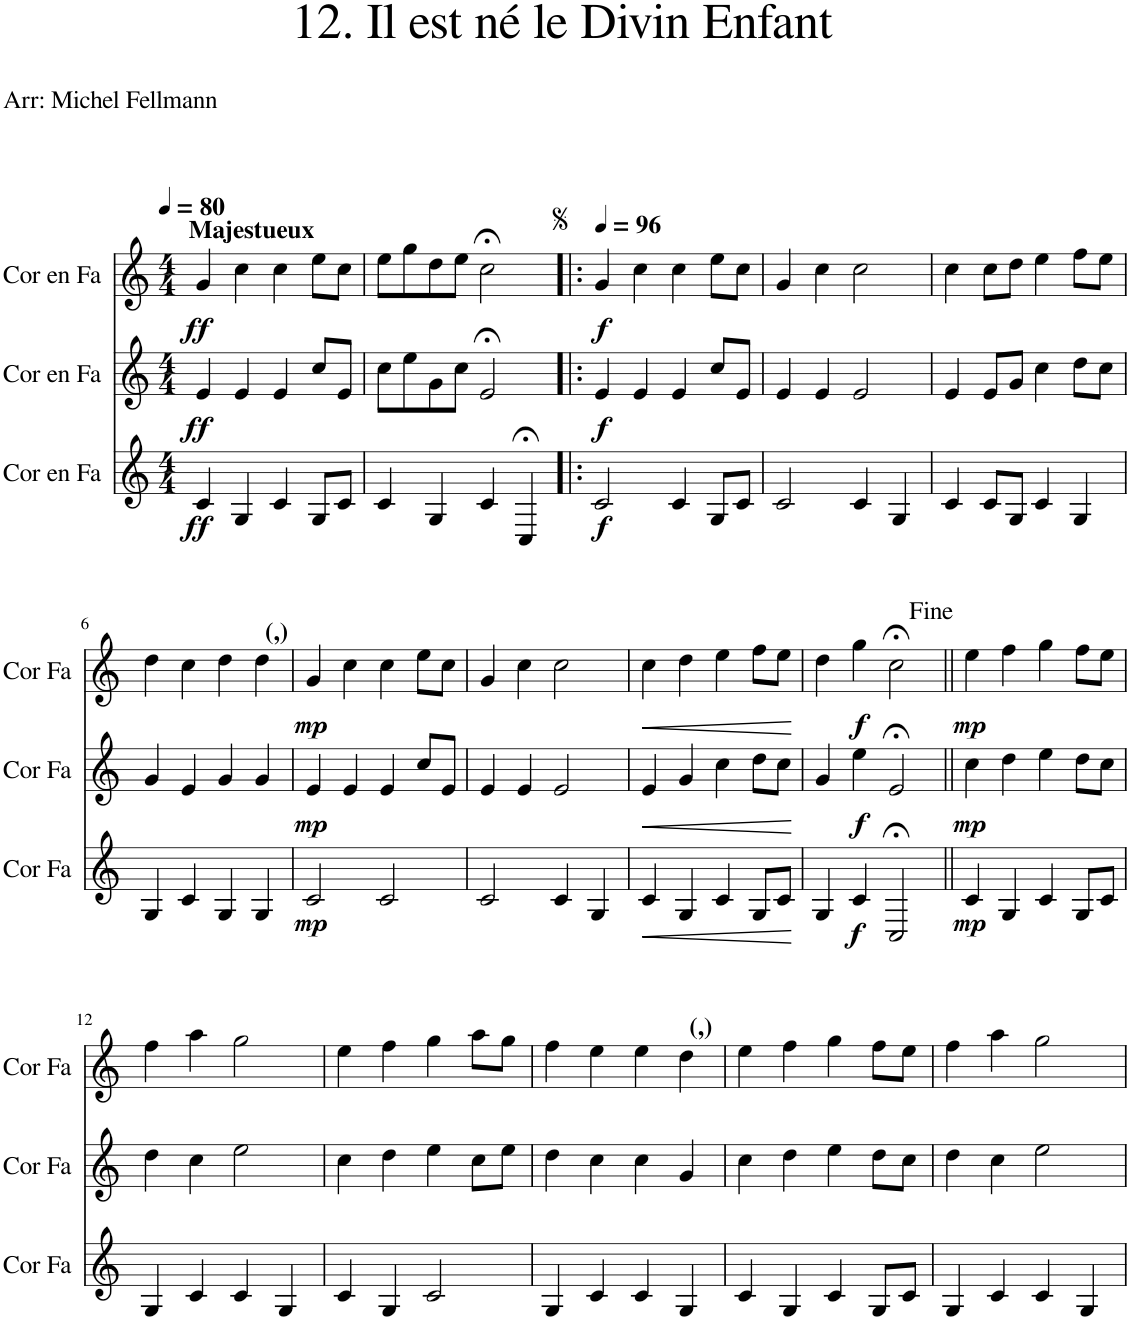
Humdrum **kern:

**kern	**dynam	**kern	**dynam	**kern	**dynam
*part3	*part3	*part2	*part2	*part1	*part1
*staff3	*staff3	*staff2	*staff2	*staff1	*staff1
*I"Cor en Fa	*	*I"Cor en Fa	*	*I"Cor en Fa	*
*I'Cor Fa	*	*I'Cor Fa	*	*I'Cor Fa	*
*clefG2	*	*clefG2	*	*clefG2	*
*Trd4c7	*	*Trd4c7	*	*Trd4c7	*
*k[]	*	*k[]	*	*k[]	*
*M4/4	*	*M4/4	*	*M4/4	*
*MM80	*	*MM80	*	*MM80	*
=1	=1	=1	=1	=1	=1
!	!	!	!	!LO:TX:a:B:t=Majestueux	!
!	!LO:DY:b	!	!LO:DY:b	!	!LO:DY:b
4c/	ff	4e/	ff	4g/	ff
4G/	.	4e/	.	4cc\	.
4c/	.	4e/	.	4cc\	.
8G/L	.	8cc/L	.	8ee\L	.
8c/J	.	8e/J	.	8cc\J	.
=2	=2	=2	=2	=2	=2
4c/	.	8cc\L	.	8ee\L	.
.	.	8ee\	.	8gg\	.
4G/	.	8g\	.	8dd\	.
.	.	8cc\J	.	8ee\J	.
4c/	.	2e;</	.	2cc;<\	.
4C;</	.	.	.	.	.
=3!|:	=3!|:	=3!|:	=3!|:	=3!|:	=3!|:
*	*	*	*	*MM96	*
!	!LO:DY:b	!	!LO:DY:b	!	!LO:DY:b
2c/	f	4e/	f	4g/	f
.	.	4e/	.	4cc\	.
4c/	.	4e/	.	4cc\	.
8G/L	.	8cc/L	.	8ee\L	.
8c/J	.	8e/J	.	8cc\J	.
=4	=4	=4	=4	=4	=4
2c/	.	4e/	.	4g/	.
.	.	4e/	.	4cc\	.
4c/	.	2e/	.	2cc\	.
4G/	.	.	.	.	.
=5	=5	=5	=5	=5	=5
4c/	.	4e/	.	4cc\	.
8c/L	.	8e/L	.	8cc\L	.
8G/J	.	8g/J	.	8dd\J	.
4c/	.	4cc\	.	4ee\	.
4G/	.	8dd\L	.	8ff\L	.
.	.	8cc\J	.	8ee\J	.
!!LO:LB:g=z
=6	=6	=6	=6	=6	=6
4G/	.	4g/	.	4dd\	.
4c/	.	4e/	.	4cc\	.
4G/	.	4g/	.	4dd\	.
!	!	!	!	!LO:TX:a:B:t=(,)	!
4G/	.	4g/	.	4dd\	.
=7	=7	=7	=7	=7	=7
!	!LO:DY:b	!	!LO:DY:b	!	!LO:DY:b
2c/	mp	4e/	mp	4g/	mp
.	.	4e/	.	4cc\	.
2c/	.	4e/	.	4cc\	.
.	.	8cc/L	.	8ee\L	.
.	.	8e/J	.	8cc\J	.
=8	=8	=8	=8	=8	=8
2c/	.	4e/	.	4g/	.
.	.	4e/	.	4cc\	.
4c/	.	2e/	.	2cc\	.
4G/	.	.	.	.	.
=9	=9	=9	=9	=9	=9
!	!LO:HP:b	!	!LO:HP:b	!	!LO:HP:b
4c/	<	4e/	<	4cc\	<
4G/	.	4g/	.	4dd\	.
4c/	.	4cc\	.	4ee\	.
8G/L	.	8dd\L	.	8ff\L	.
8c/J	.	8cc\J	.	8ee\J	.
.	[	.	[	.	[
=10	=10	=10	=10	=10	=10
4G/	.	4g/	.	4dd\	.
!	!LO:DY:b	!	!LO:DY:b	!	!LO:DY:b
4c/	f	4ee\	f	4gg\	f
2C;</	.	2e;</	.	2cc;<\	.
=11||	=11||	=11||	=11||	=11||	=11||
!	!LO:DY:b	!	!LO:DY:b	!	!LO:DY:b
4c/	mp	4cc\	mp	4ee\	mp
4G/	.	4dd\	.	4ff\	.
4c/	.	4ee\	.	4gg\	.
8G/L	.	8dd\L	.	8ff\L	.
8c/J	.	8cc\J	.	8ee\J	.
!!LO:LB:g=z
=12	=12	=12	=12	=12	=12
4G/	.	4dd\	.	4ff\	.
4c/	.	4cc\	.	4aa\	.
4c/	.	2ee\	.	2gg\	.
4G/	.	.	.	.	.
=13	=13	=13	=13	=13	=13
4c/	.	4cc\	.	4ee\	.
4G/	.	4dd\	.	4ff\	.
2c/	.	4ee\	.	4gg\	.
.	.	8cc\L	.	8aa\L	.
.	.	8ee\J	.	8gg\J	.
=14	=14	=14	=14	=14	=14
4G/	.	4dd\	.	4ff\	.
4c/	.	4cc\	.	4ee\	.
4c/	.	4cc\	.	4ee\	.
!	!	!	!	!LO:TX:a:B:t=(,)	!
4G/	.	4g/	.	4dd\	.
=15	=15	=15	=15	=15	=15
4c/	.	4cc\	.	4ee\	.
4G/	.	4dd\	.	4ff\	.
4c/	.	4ee\	.	4gg\	.
8G/L	.	8dd\L	.	8ff\L	.
8c/J	.	8cc\J	.	8ee\J	.
=16	=16	=16	=16	=16	=16
4G/	.	4dd\	.	4ff\	.
4c/	.	4cc\	.	4aa\	.
4c/	.	2ee\	.	2gg\	.
4G/	.	.	.	.	.
=	=	=	=	=	=
*-	*-	*-	*-	*-	*-
